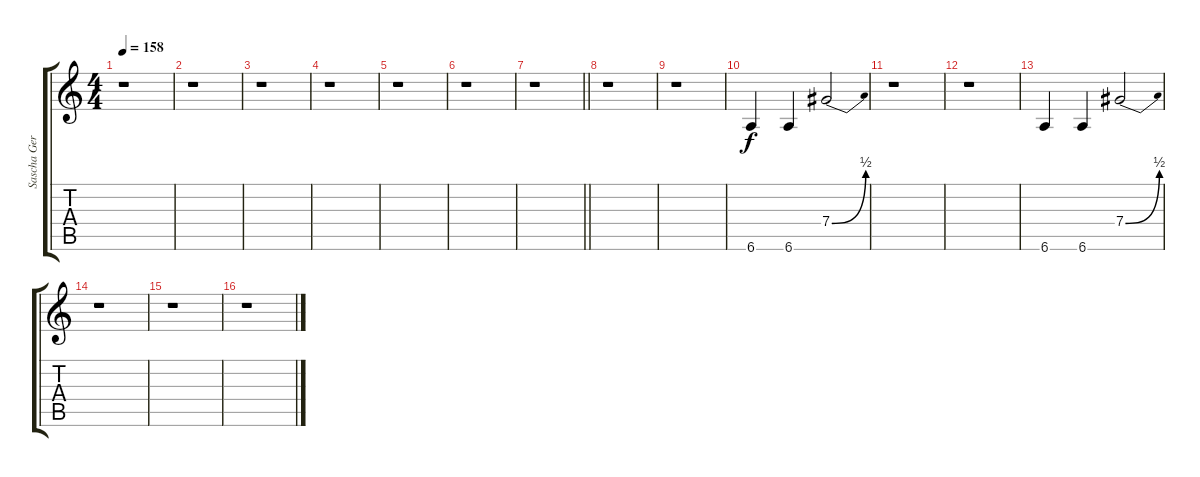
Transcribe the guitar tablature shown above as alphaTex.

\track ("Sascha Gerstner" "Sascha Ger") {instrument distortionguitar}
\staff {score tabs}
\tuning (Eb4 Bb3 Gb3 Db3 Ab2 Eb2) {hide}
\ts (4 4)
\tempo 158
\clef g2
\ks c
r.1{dy f} |
r.1 |
r.1 |
r.1 |
r.1 |
r.1 |
\barLineRight lightlight
r.1 |
\section ("" "")
r.1 |
r.1 |
6.6.4 6.6.4 7.4{be (bend 0 0 60 2)}.2 |
r.1 |
r.1 |
6.6.4 6.6.4 7.4{be (bend 0 0 60 2)}.2 |
r.1 |
r.1 |
r.1
